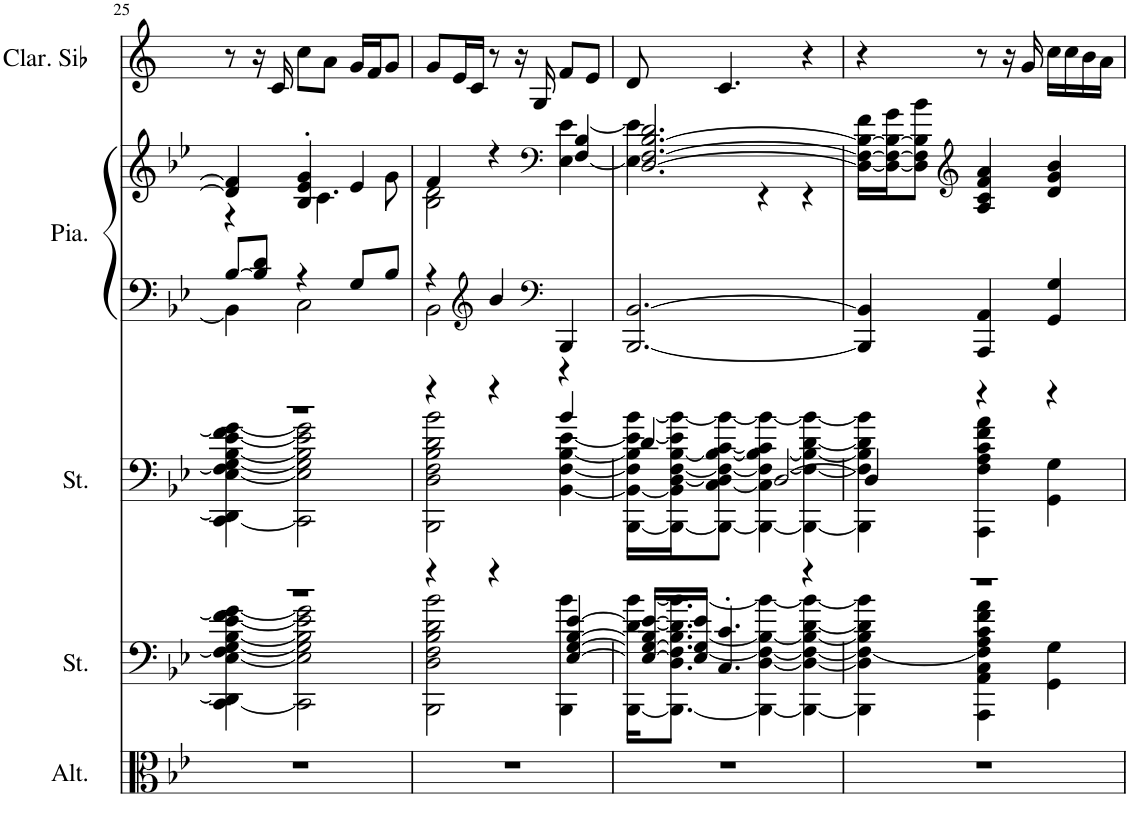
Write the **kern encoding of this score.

**kern	**kern	**kern	**kern	**kern	**kern
*part5	*part4	*part3	*part2	*part2	*part1
*staff6	*staff5	*staff4	*staff3	*staff2	*staff1
*I"Altos	*I"Cordes	*I"Cordes	*I"Piano	*	*I"Clarinette en Sib
*I'Alt.	*	*	*I'Pia.	*	*I'Clar. Sib
!!LO:PB:g=z
*clefC3	*clefF4	*clefF4	*clefF4	*clefG2	*clefG2
*	*	*	*	*	*Trd1c2
*k[b-e-]	*k[b-e-]	*k[b-e-]	*k[b-e-]	*k[b-e-]	*k[]
*M3/4	*M3/4	*M3/4	*M3/4	*M3/4	*M3/4
=25	=25	=25	=25	=25	=25
*	*^	*^	*^	*^	*
2.r	2.r	[4CC\ 4DD\] [4E-\ 4F\] [4G\ [4B-\ [4e-\ 4f\] [4g\	2.r	[4CC\ 4DD\] [4E-\ 4F\] [4G\ [4B-\ [4e-\ 4f\] [4g\	[8B-/L	4BB-\]	4d/] 4f/]	4r	8r
.	.	.	.	.	8B-/] 8d/J	.	.	.	16r
.	.	.	.	.	.	.	.	.	16c/
.	.	2CC\] 2E-\] 2G\] 2B-\] 2e-\] 2g\]	.	2CC\] 2E-\] 2G\] 2B-\] 2e-\] 2g\]	4r	2C\	4B-/' 4e-/' 4g/'	4.c\	8cc\L
.	.	.	.	.	.	.	.	.	8a\J
.	.	.	.	.	8G/L	.	4e-/	.	16g/LL
.	.	.	.	.	.	.	.	.	16f/J
.	.	.	.	.	8B-/J	.	.	8g\	8g/J
=26	=26	=26	=26	=26	=26	=26	=26	=26	=26
2.r	4r	2BBB-\ 2D\ 2F\ 2B-\ 2d\ 2b-\	4r	2BBB-\ 2D\ 2F\ 2B-\ 2d\ 2b-\	4r	2BB-\	4f/	2B-\ 2d\	8g/L
.	.	.	.	.	.	.	.	.	16e/L
.	.	.	.	.	.	.	.	.	16c/JJ
*	*	*	*	*	*clefG2	*	*	*	*
.	4r	.	4r	.	4b-/	.	4r	.	8r
.	.	.	.	.	.	.	.	.	16r
.	.	.	.	.	.	.	.	.	16G/
*	*	*	*	*	*clefF4	*	*clefF4	*	*
.	[4E-/ [4G/ [4B-/ [4e-/	4BBB-\ 4b-\	4b-/	[4BB-\ [4F\ [4B-\ [4e-\	4BBB-/	4r	4F/ 4B-/	[4E-\ [4e-\	8f/L
.	.	.	.	.	.	.	.	.	8e/J
*	*	*	*	*	*v	*v	*	*	*
=27	=27	=27	=27	=27	=27	=27	=27	=27
2.r	16E-/_ 16G/_ 16B-/] 16e-/_LL	[16BBB-\ [16d\ [16b-\KL	4d/	[16BBB-\ 16BB-\_ 16F\] 16B-\] 16e-\_ [16b-\LL	[2.BBB-/ [2.BB-/	[2.D/ [2.F/ [2.B-/ 2.d/	4E-\] 4e-\]	8d/
.	16E-/] 16G/] 16e-/]JJ	8.BBB-\_ 8.D\ [8.F\ [8.B-\ 8.d\] 8.b-\_J	.	16BBB-\_ 16BB-\] [16D\ [16F\ [16B-\ 16e-\] 16b-\_J	.	.	.	.
.	4.C/' 4.c/'	.	.	8BBB-\_ [8C\ 8D\] 8F\_ 8B-\_ [8c\ 8b-\_J	.	.	.	4.c/
.	.	4BBB-\_ [4D\ 4F\_ 4B-\_ 4b-\_	[2D/	4BBB-\_ 4C\] 4F\_ 4B-\_ 4c\] 4b-\_	.	.	4r	.
.	4r	4BBB-\_ 4D\_ 4F\_ 4B-\_ [4d\ 4b-\_	.	4BBB-\_ 4F\_ 4B-\_ [4d\ 4b-\_	.	.	4r	4r
*	*	*	*	*	*	*v	*v	*
=28	=28	=28	=28	=28	=28	=28	=28
2.r	2.r	4BBB-\] 4D\] 4F\_ 4B-\] 4d\] 4b-\]	4D/]	4BBB-\] 4F\] 4B-\] 4d\] 4b-\]	4BBB-/] 4BB-/]	16D\_ 16F\_ 16B-\_ 16f\LL	4r
.	.	.	.	.	.	16D\_ 16F\_ 16B-\_ 16g\J	.
.	.	.	.	.	.	8D\] 8F\] 8B-\] 8b-\J	.
*	*	*	*	*	*	*clefG2	*
.	.	4AAA\ 4AA\ 4C\ 4F\] 4A\ 4c\ 4f\ 4a\	4r	4AAA\ 4F\ 4A\ 4c\ 4f\ 4a\	4AAA/ 4AA/	4A/ 4c/ 4f/ 4a/	8r
.	.	.	.	.	.	.	16r
.	.	.	.	.	.	.	16g/
.	.	4GG\ 4G\	4r	4GG\ 4G\	4GG/ 4G/	4d/ 4g/ 4b-/	16cc\LL
.	.	.	.	.	.	.	16cc\
.	.	.	.	.	.	.	16b\
.	.	.	.	.	.	.	16a\JJ
*	*v	*v	*	*	*	*	*
*	*	*v	*v	*	*	*
=	=	=	=	=	=
*-	*-	*-	*-	*-	*-
